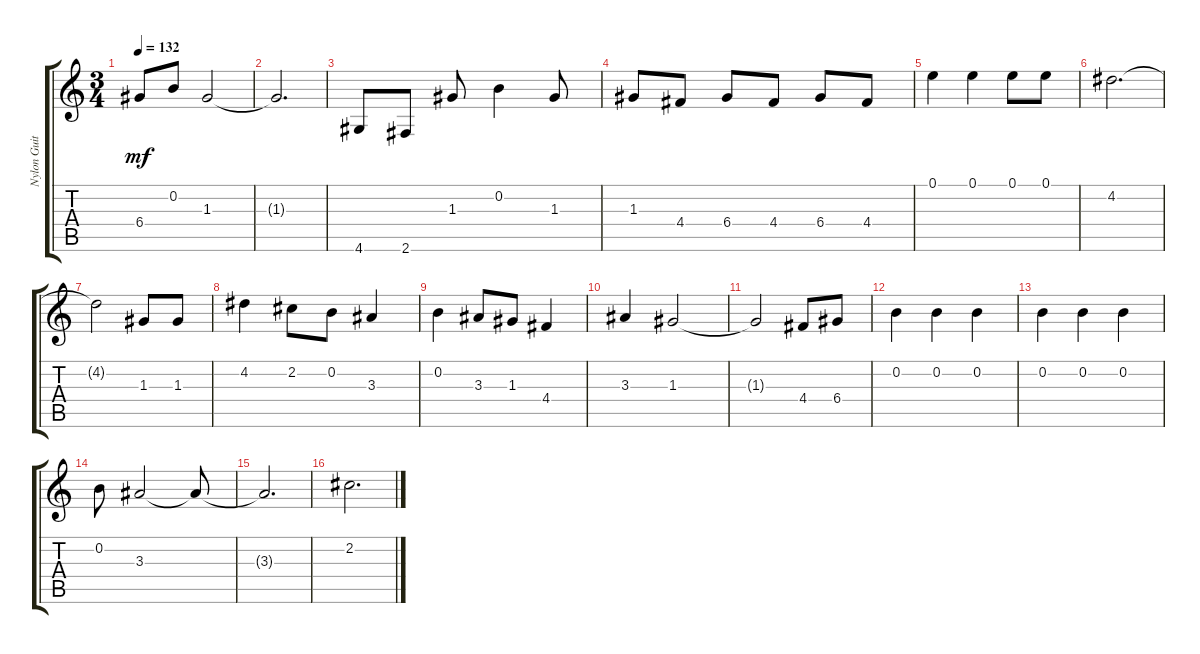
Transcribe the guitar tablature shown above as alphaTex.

\track ("Nylon Guitar" "Nylon Guit") {instrument acousticguitarnylon}
\staff {score tabs}
\tuning (E4 B3 G3 D3 A2 E2) {hide}
\ts (3 4)
\tempo 132
\clef g2
\ks c
6.4.8{dy mf} 0.2.8 1.3.2 |
1.3{t}.2{d} |
4.6.8 2.6.8 1.3.8 0.2.4 1.3.8 |
1.3.8 4.4.8 6.4.8 4.4.8 6.4.8 4.4.8 |
0.1.4 0.1.4 0.1.8 0.1.8 |
4.2.2{d} |
4.2{t}.2 1.3.8 1.3.8 |
4.2.4 2.2.8 0.2.8 3.3.4 |
0.2.4 3.3.8 1.3.8 4.4.4 |
3.3.4 1.3.2 |
1.3{t}.2 4.4.8 6.4.8 |
0.2.4 0.2.4 0.2.4 |
0.2.4 0.2.4 0.2.4 |
0.2.8 3.3.2 3.3{t}.8 |
3.3{t}.2{d} |
2.2.2{d}
